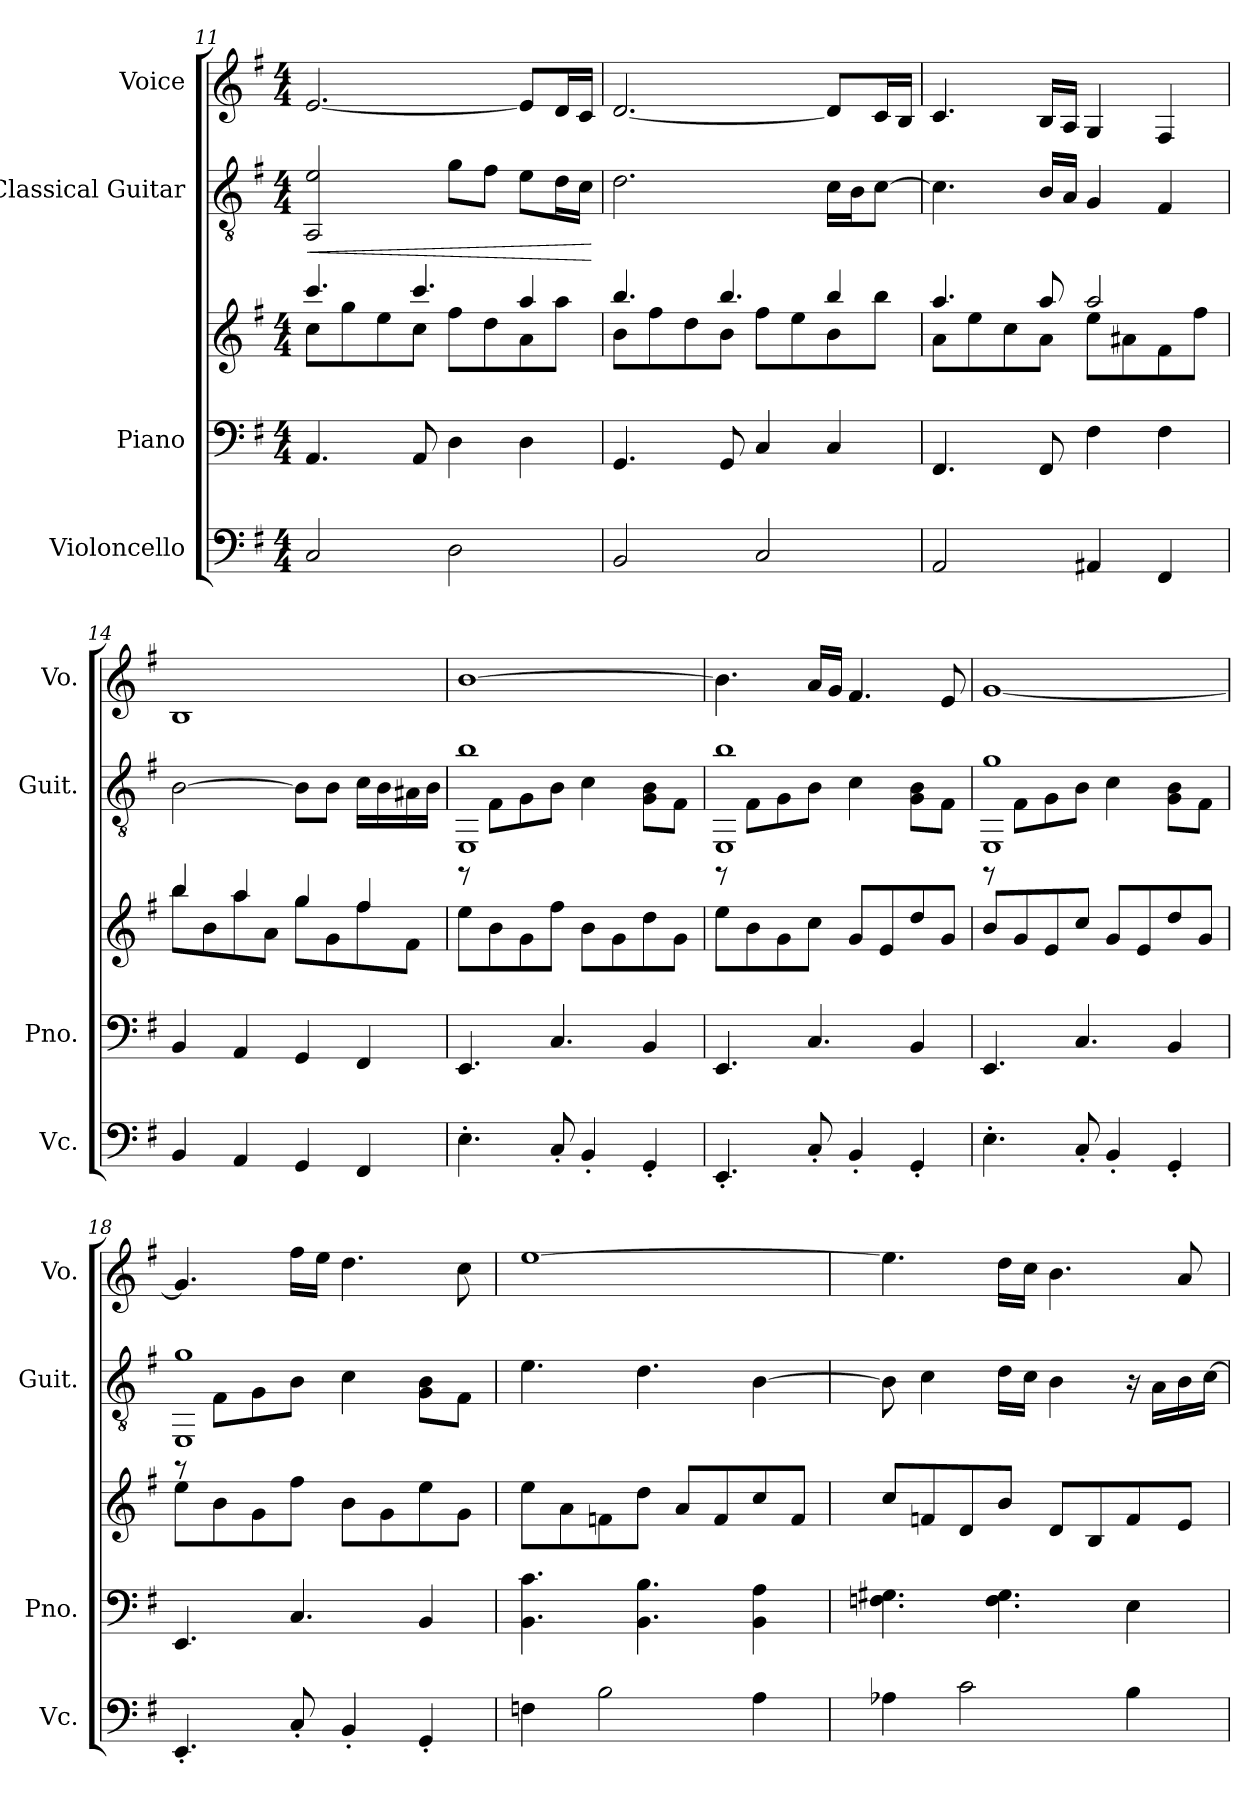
**kern	**kern	**kern	**kern	**dynam	**kern
*part4	*part3	*part3	*part2	*part2	*part1
*staff5	*staff4	*staff3	*staff2	*staff2	*staff1
*I"Violoncello	*I"Piano	*	*I"Classical Guitar	*	*I"Voice
*I'Vc.	*I'Pno.	*	*I'Guit.	*	*I'Vo.
*clefF4	*clefF4	*clefG2	*clefGv2	*	*clefG2
*k[f#]	*k[f#]	*k[f#]	*k[f#]	*	*k[f#]
*M4/4	*M4/4	*M4/4	*M4/4	*	*M4/4
=11	=11	=11	=11	=11	=11
*	*	*^	*	*	*
!	!	!	!	!	!LO:HP:b	!
2C/	4.AA/	4.ccc/	8cc\L	2AA/ 2e/	<	[2.e/
.	.	.	8gg\	.	.	.
.	.	.	8ee\	.	.	.
.	8AA/	4.ccc/	8cc\J	.	.	.
2D\	4D\	.	8ff#\L	8g\L	.	.
.	.	.	8dd\	8f#\J	.	.
.	4D\	4aa/	8a\	8e\L	.	8e/L]
.	.	.	8aa\J	16d\L	.	16d/L
.	.	.	.	16c\JJ	.	16c/JJ
*	*	*v	*v	*	*	*
.	.	.	.	[	.
=12	=12	=12	=12	=12	=12
*	*	*^	*	*	*
2BB/	4.GG/	4.bb/	8b\L	2.d\	.	[2.d/
.	.	.	8ff#\	.	.	.
.	.	.	8dd\	.	.	.
.	8GG/	4.bb/	8b\J	.	.	.
2C/	4C/	.	8ff#\L	.	.	.
.	.	.	8ee\	.	.	.
.	4C/	4bb/	8b\	16c\LL	.	8d/L]
.	.	.	.	16B\J	.	.
.	.	.	8bb\J	[8c\J	.	16c/L
.	.	.	.	.	.	16B/JJ
!!LO:LB:g=z
=13	=13	=13	=13	=13	=13	=13
2AA/	4.FF#/	4.aa/	8a\L	4.c\]	.	4.c/
.	.	.	8ee\	.	.	.
.	.	.	8cc\	.	.	.
.	8FF#/	8aa/	8a\J	16B/LL	.	16B/LL
.	.	.	.	16A/JJ	.	16A/JJ
4AA#X/	4F#\	2aa/	8ee\L	4G/	.	4G/
.	.	.	8a#X\	.	.	.
4FF#/	4F#\	.	8f#\	4F#/	.	4F#/
.	.	.	8ff#\J	.	.	.
=14	=14	=14	=14	=14	=14	=14
4BB/	4BB/	4bb/	8bb\L	[2B\	.	1B
.	.	.	8b\	.	.	.
4AA/	4AA/	4aa/	8aa\	.	.	.
.	.	.	8a\J	.	.	.
4GG/	4GG/	4gg/	8gg\L	8B\L]	.	.
.	.	.	8g\	8B\J	.	.
4FF#/	4FF#/	4ff#/	8ff#\	16c\LL	.	.
.	.	.	.	16B\	.	.
.	.	.	8f#\J	16A#X\	.	.
.	.	.	.	16B\JJ	.	.
*	*	*v	*v	*	*	*
=15	=15	=15	=15	=15	=15
*	*	*	*^	*	*
4.E'\	4.EE/	8ee\L	1EE 1b	8r	.	[1b
.	.	8b\	.	8F#\L	.	.
.	.	8g\	.	8G\	.	.
8C'/	4.C/	8ff#\J	.	8B\J	.	.
4BB'/	.	8b\L	.	4c\	.	.
.	.	8g\	.	.	.	.
4GG'/	4BB/	8dd\	.	8G\ 8B\L	.	.
.	.	8g\J	.	8F#\J	.	.
=16	=16	=16	=16	=16	=16	=16
4.EE'/	4.EE/	8ee\L	1EE 1b	8r	.	4.b\]
.	.	8b\	.	8F#\L	.	.
.	.	8g\	.	8G\	.	.
8C'/	4.C/	8cc\J	.	8B\J	.	16a/LL
.	.	.	.	.	.	16g/JJ
4BB'/	.	8g/L	.	4c\	.	4.f#/
.	.	8e/	.	.	.	.
4GG'/	4BB/	8dd/	.	8G\ 8B\L	.	.
.	.	8g/J	.	8F#\J	.	8e/
!!LO:LB:g=z
=17	=17	=17	=17	=17	=17	=17
4.E'\	4.EE/	8b/L	1EE 1g	8r	.	[1g
.	.	8g/	.	8F#\L	.	.
.	.	8e/	.	8G\	.	.
8C'/	4.C/	8cc/J	.	8B\J	.	.
4BB'/	.	8g/L	.	4c\	.	.
.	.	8e/	.	.	.	.
4GG'/	4BB/	8dd/	.	8G\ 8B\L	.	.
.	.	8g/J	.	8F#\J	.	.
=18	=18	=18	=18	=18	=18	=18
4.EE'/	4.EE/	8ee\L	1EE 1g	8r	.	4.g/]
.	.	8b\	.	8F#\L	.	.
.	.	8g\	.	8G\	.	.
8C'/	4.C/	8ff#\J	.	8B\J	.	16ff#\LL
.	.	.	.	.	.	16ee\JJ
4BB'/	.	8b\L	.	4c\	.	4.dd\
.	.	8g\	.	.	.	.
4GG'/	4BB/	8ee\	.	8G\ 8B\L	.	.
.	.	8g\J	.	8F#\J	.	8cc\
*	*	*	*v	*v	*	*
=19	=19	=19	=19	=19	=19
4Fn\	4.BB\ 4.c\	8ee\L	4.e\	.	[1ee
.	.	8a\	.	.	.
2B\	.	8fn\	.	.	.
.	4.BB\ 4.B\	8dd\J	4.d\	.	.
.	.	8a/L	.	.	.
.	.	8f/	.	.	.
4A\	4BB\ 4A\	8cc/	[4B\	.	.
.	.	8f/J	.	.	.
=20	=20	=20	=20	=20	=20
4A-X\	4.Fn\ 4.G#X\	8cc/L	8B\]	.	4.ee\]
.	.	8fn/	4c\	.	.
2c\	.	8d/	.	.	.
.	4.F\ 4.G#\	8b/J	16d\LL	.	16dd\LL
.	.	.	16c\JJ	.	16cc\JJ
.	.	8d/L	4B\	.	4.b\
.	.	8B/	.	.	.
4B\	4E\	8f/	16r	.	.
.	.	.	16A\LL	.	.
.	.	8e/J	16B\	.	8a/
.	.	.	[16c\JJ	.	.
=	=	=	=	=	=
*-	*-	*-	*-	*-	*-
